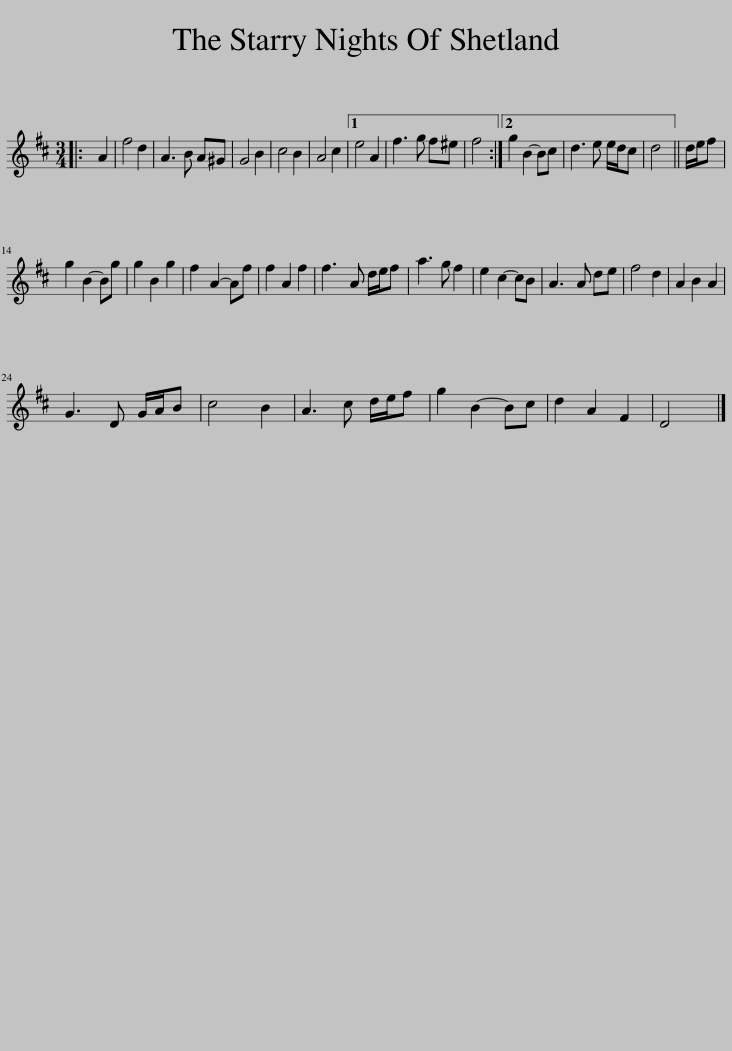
X:1
L:1/8
M:3/4
I:linebreak $
K:D
V:1 treble
V:1
|: A2 | f4 d2 | A3 B A^G | G4 B2 | c4 B2 | %5
 A4 c2 |1 e4 A2 | f3 g f^e | f4 :|2 g2 B2- Bc | %10
 d3 e e/d/c | d4 || d/e/f |$ g2 B2- Bg | g2 B2 g2 | %15
 f2 A2- Af | f2 A2 f2 | f3 A d/e/f | a3 g f2 | e2 c2- cB | %20
 A3 A de | f4 d2 | A2 B2 A2 |$ G3 D G/A/B | c4 B2 | %25
 A3 c d/e/f | g2 B2- Bc | d2 A2 F2 | D4 |] %29
